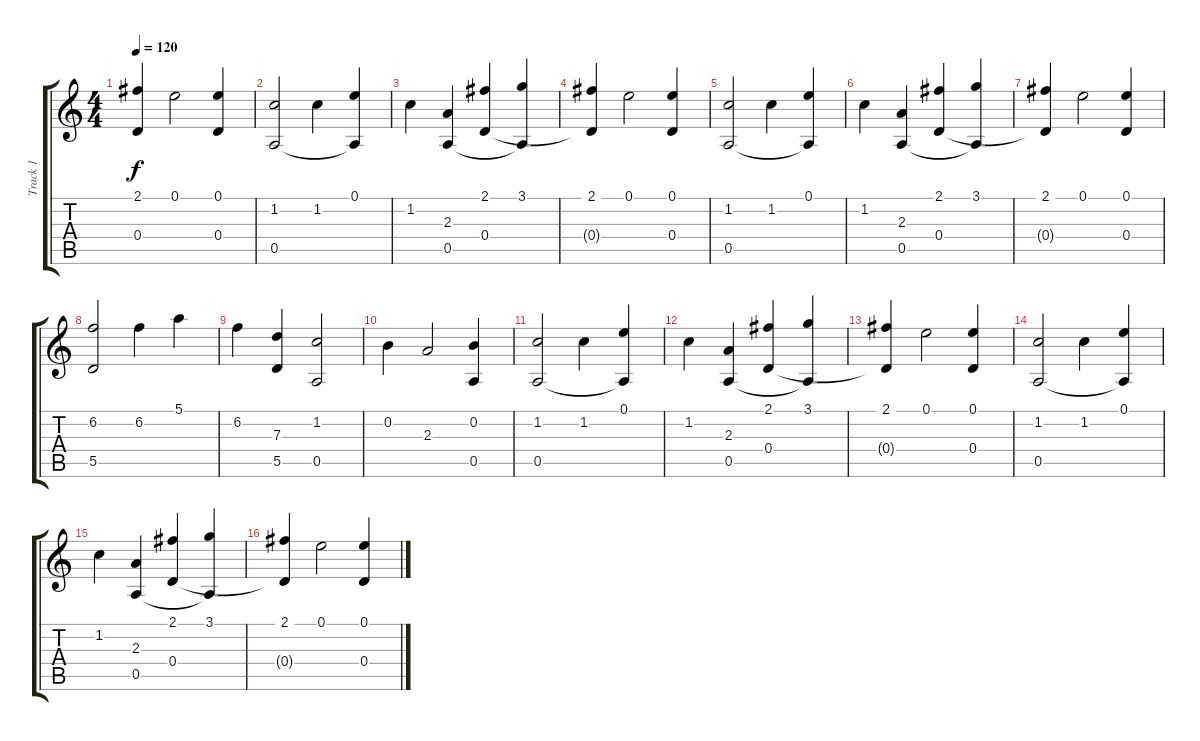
\track ("Track 1" "Track 1") {instrument acousticguitarnylon}
\staff {score tabs}
\tuning (E4 B3 G3 D3 A2 E2) {hide}
\ts (4 4)
\tempo 120
\clef g2
\ks c
(2.1 0.4{t}).4{dy f} 0.1.2 (0.1 0.4).4 |
(1.2 0.5).2 1.2.4 (0.1 0.5{t}).4 |
1.2.4 (2.3 0.5).4 (2.1 0.4).4 (3.1 0.5{t}).4 |
(2.1 0.4{t}).4 0.1.2 (0.1 0.4).4 |
(1.2 0.5).2 1.2.4 (0.1 0.5{t}).4 |
1.2.4 (2.3 0.5).4 (2.1 0.4).4 (3.1 0.5{t}).4 |
(2.1 0.4{t}).4 0.1.2 (0.1 0.4).4 |
(6.2 5.5).2 6.2.4 5.1.4 |
6.2.4 (7.3 5.5).4 (1.2 0.5).2 |
0.2.4 2.3.2 (0.2 0.5).4 |
(1.2 0.5).2 1.2.4 (0.1 0.5{t}).4 |
1.2.4 (2.3 0.5).4 (2.1 0.4).4 (3.1 0.5{t}).4 |
(2.1 0.4{t}).4 0.1.2 (0.1 0.4).4 |
(1.2 0.5).2 1.2.4 (0.1 0.5{t}).4 |
1.2.4 (2.3 0.5).4 (2.1 0.4).4 (3.1 0.5{t}).4 |
(2.1 0.4{t}).4 0.1.2 (0.1 0.4).4
